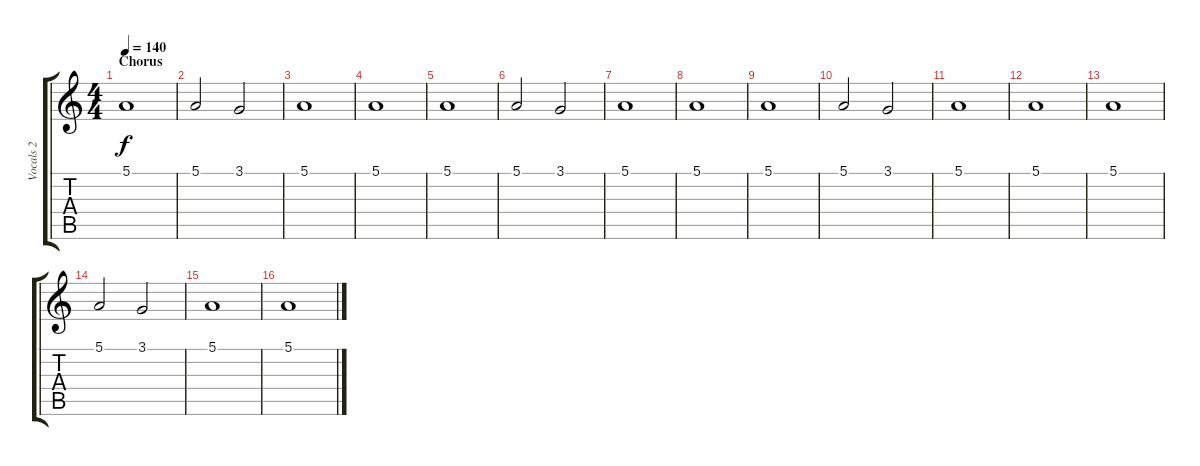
\track ("Vocals 2" "Vocals 2") {instrument lead8bassandlead}
\staff {score tabs}
\tuning (E4 B3 G3 D3 A2 E2) {hide}
\ts (4 4)
\section ("" "Chorus")
\tempo 140
\clef g2
\ks c
5.1.1{dy f} |
5.1.2 3.1.2 |
5.1.1 |
5.1.1 |
5.1.1 |
5.1.2 3.1.2 |
5.1.1 |
5.1.1 |
5.1.1 |
5.1.2 3.1.2 |
5.1.1 |
5.1.1 |
5.1.1 |
5.1.2 3.1.2 |
5.1.1 |
5.1.1
